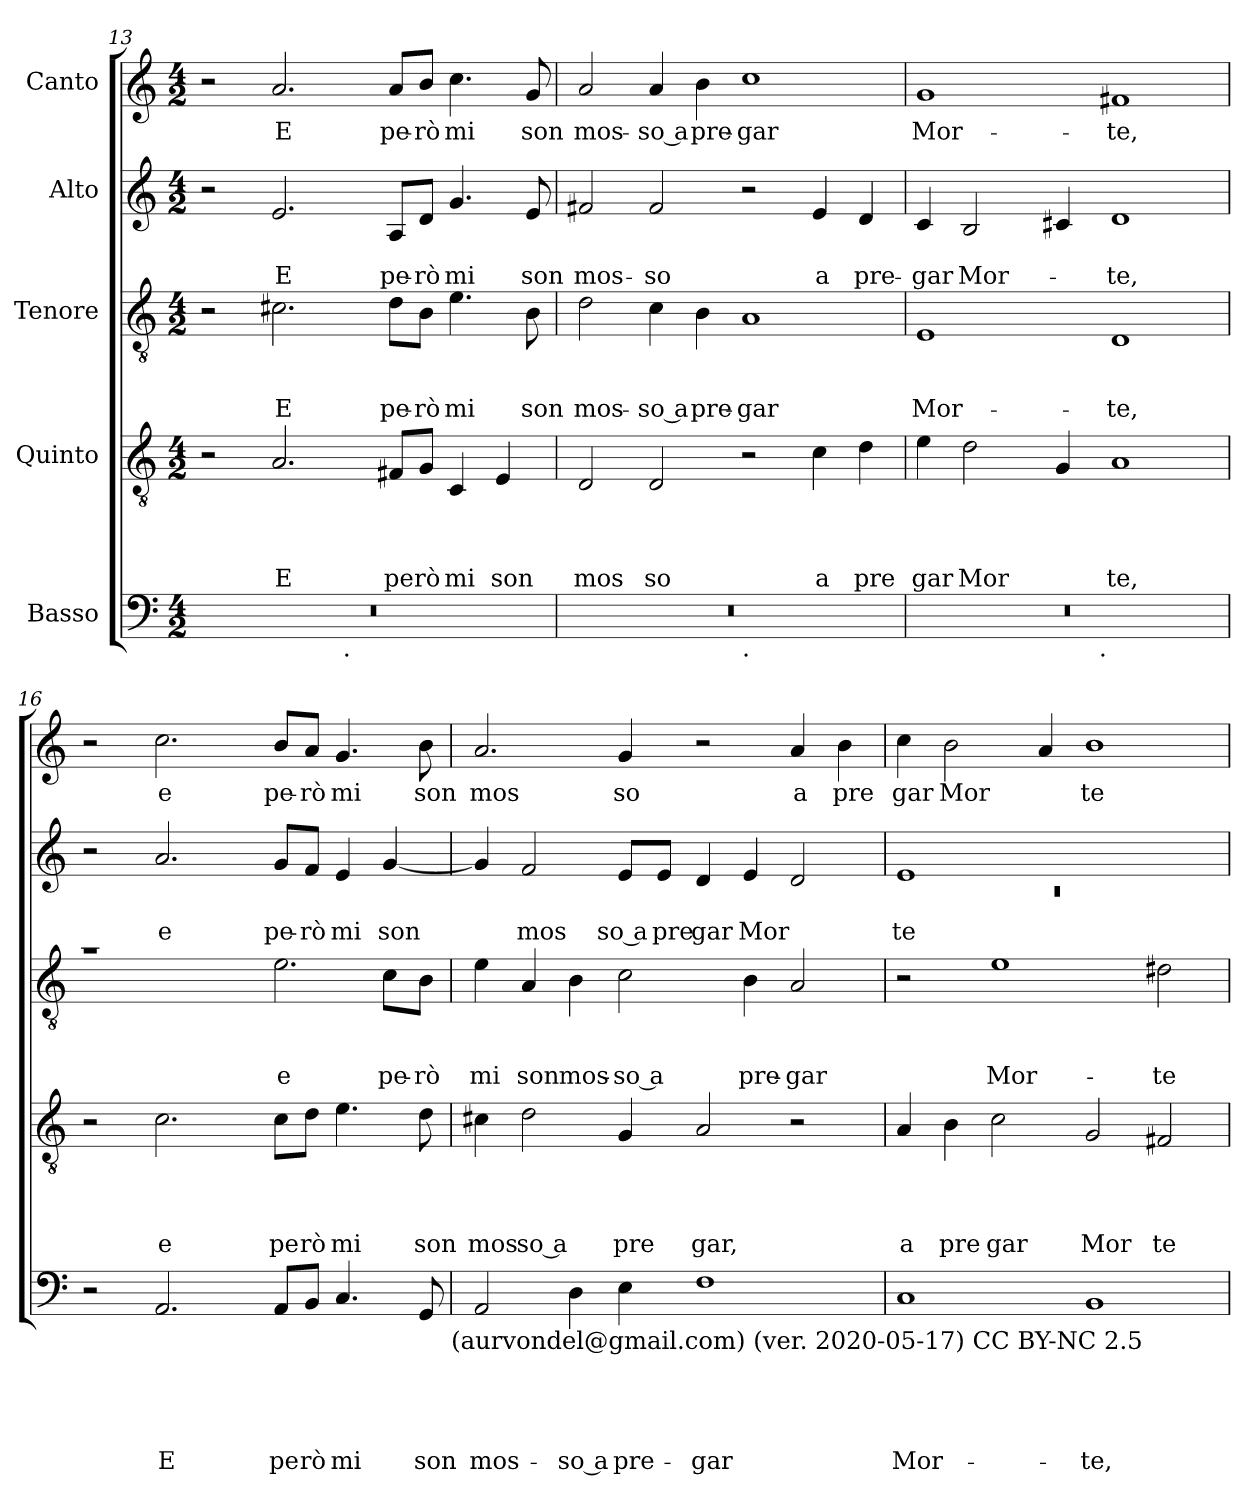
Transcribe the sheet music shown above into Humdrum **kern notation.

**kern	**text	**text	**text	**text	**text	**kern	**text	**text	**text	**text	**kern	**text	**text	**text	**kern	**text	**text	**kern	**text
*part5	*part5	*part5	*part5	*part5	*part5	*part4	*part4	*part4	*part4	*part4	*part3	*part3	*part3	*part3	*part2	*part2	*part2	*part1	*part1
*staff5	*staff5	*staff5	*staff5	*staff5	*staff5	*staff4	*staff4	*staff4	*staff4	*staff4	*staff3	*staff3	*staff3	*staff3	*staff2	*staff2	*staff2	*staff1	*staff1
*I"Basso	*	*	*	*	*	*I"Quinto	*	*	*	*	*I"Tenore	*	*	*	*I"Alto	*	*	*I"Canto	*
*clefF4	*	*	*	*	*	*clefGv2	*	*	*	*	*clefGv2	*	*	*	*clefG2	*	*	*clefG2	*
*k[]	*	*	*	*	*	*k[]	*	*	*	*	*k[]	*	*	*	*k[]	*	*	*k[]	*
*C:	*	*	*	*	*	*C:	*	*	*	*	*C:	*	*	*	*C:	*	*	*C:	*
*M4/2	*	*	*	*	*	*M4/2	*	*	*	*	*M4/2	*	*	*	*M4/2	*	*	*M4/2	*
=13	=13	=13	=13	=13	=13	=13	=13	=13	=13	=13	=13	=13	=13	=13	=13	=13	=13	=13	=13
*^	*	*	*	*	*	*	*	*	*	*	*	*	*	*	*	*	*	*	*
0r	1ryy	.	.	.	.	.	2r	.	.	.	.	2r	.	.	.	2r	.	.	2r	.
!	!	!	!	!	!	!	!	!	!	!	!LO:LY:b	!	!	!	!LO:LY:b	!	!	!LO:LY:b	!	!LO:LY:b
.	.	.	.	.	.	.	2.A/	.	.	.	E	2.c#X\	.	.	E	2.e/	.	E	2.a/	E
!	!LO:TX:b:t=.	!	!	!	!	!	!	!	!	!	!	!	!	!	!	!	!	!	!	!
.	1ryy	.	.	.	.	.	.	.	.	.	.	.	.	.	.	.	.	.	.	.
!	!	!	!	!	!	!	!	!	!	!	!LO:LY:b	!	!	!	!LO:LY:b	!	!	!LO:LY:b	!	!LO:LY:b
.	.	.	.	.	.	.	8F#X/L	.	.	.	pe	8d\L	.	.	pe-	8A/L	.	pe-	8a/L	pe-
!	!	!	!	!	!	!	!	!	!	!	!LO:LY:b	!	!	!	!LO:LY:b	!	!	!LO:LY:b	!	!LO:LY:b
.	.	.	.	.	.	.	8G/J	.	.	.	rò	8B\J	.	.	-rò	8d/J	.	-rò	8b/J	-rò
!	!	!	!	!	!	!	!	!	!	!	!LO:LY:b	!	!	!	!LO:LY:b	!	!	!LO:LY:b	!	!LO:LY:b
.	.	.	.	.	.	.	4C/	.	.	.	mi	4.e\	.	.	mi	4.g/	.	mi	4.cc\	mi
!	!	!	!	!	!	!	!	!	!	!	!LO:LY:b	!	!	!	!	!	!	!	!	!
.	.	.	.	.	.	.	4E/	.	.	.	son	.	.	.	.	.	.	.	.	.
!	!	!	!	!	!	!	!	!	!	!	!	!	!	!	!LO:LY:b	!	!	!LO:LY:b	!	!LO:LY:b
.	.	.	.	.	.	.	.	.	.	.	.	8B\	.	.	son	8e/	.	son	8g/	son
=14	=14	=14	=14	=14	=14	=14	=14	=14	=14	=14	=14	=14	=14	=14	=14	=14	=14	=14	=14	=14
!	!	!	!	!	!	!	!	!	!	!	!LO:LY:b	!	!	!	!LO:LY:b	!	!	!LO:LY:b	!	!LO:LY:b
0r	1ryy	.	.	.	.	.	2D/	.	.	.	mos	2d\	.	.	mos-	2f#X/	.	mos-	2a/	mos-
!	!	!	!	!	!	!	!	!	!	!	!LO:LY:b	!	!	!	!LO:LY:b:rj	!	!	!LO:LY:b	!	!LO:LY:b:rj
.	.	.	.	.	.	.	2D/	.	.	.	so	4c\	.	.	-so a	2f#/	.	-so	4a/	-so a
!	!	!	!	!	!	!	!	!	!	!	!	!	!	!	!LO:LY:b	!	!	!	!	!LO:LY:b
.	.	.	.	.	.	.	.	.	.	.	.	4B\	.	.	pre-	.	.	.	4b\	pre-
!	!LO:TX:b:t=.	!	!	!	!	!	!	!	!	!	!	!	!	!	!	!	!	!	!	!
!	!	!	!	!	!	!	!	!	!	!	!	!	!	!	!LO:LY:b	!	!	!	!	!LO:LY:b
.	1ryy	.	.	.	.	.	2r	.	.	.	.	1A	.	.	-gar	2r	.	.	1cc	-gar
!	!	!	!	!	!	!	!	!	!	!	!LO:LY:b	!	!	!	!	!	!	!LO:LY:b	!	!
.	.	.	.	.	.	.	4c\	.	.	.	a	.	.	.	.	4e/	.	a	.	.
!	!	!	!	!	!	!	!	!	!	!	!LO:LY:b	!	!	!	!	!	!	!LO:LY:b	!	!
.	.	.	.	.	.	.	4d\	.	.	.	pre	.	.	.	.	4d/	.	pre-	.	.
=15	=15	=15	=15	=15	=15	=15	=15	=15	=15	=15	=15	=15	=15	=15	=15	=15	=15	=15	=15	=15
!	!	!	!	!	!	!	!	!	!	!	!LO:LY:b	!	!	!	!LO:LY:b	!	!	!LO:LY:b	!	!LO:LY:b
0r	2ryy	.	.	.	.	.	4e\	.	.	.	gar	1E	.	.	Mor-	4c/	.	-gar	1g	Mor-
!	!	!	!	!	!	!	!	!	!	!	!LO:LY:b	!	!	!	!	!	!	!LO:LY:b	!	!
.	.	.	.	.	.	.	2d\	.	.	.	Mor	.	.	.	.	2B/	.	Mor-	.	.
.	4...ryy	.	.	.	.	.	.	.	.	.	.	.	.	.	.	.	.	.	.	.
.	.	.	.	.	.	.	4G/	.	.	.	.	.	.	.	.	4c#X/	.	.	.	.
!	!LO:TX:b:t=.	!	!	!	!	!	!	!	!	!	!	!	!	!	!	!	!	!	!	!
.	1ryy	.	.	.	.	.	.	.	.	.	.	.	.	.	.	.	.	.	.	.
!	!	!	!	!	!	!	!	!	!	!	!LO:LY:b	!	!	!	!LO:LY:b	!	!	!LO:LY:b	!	!LO:LY:b
.	.	.	.	.	.	.	1A	.	.	.	te,	1D	.	.	-te,	1d	.	-te,	1f#X	-te,
.	32ryy	.	.	.	.	.	.	.	.	.	.	.	.	.	.	.	.	.	.	.
*v	*v	*	*	*	*	*	*	*	*	*	*	*	*	*	*	*	*	*	*	*
=16	=16	=16	=16	=16	=16	=16	=16	=16	=16	=16	=16	=16	=16	=16	=16	=16	=16	=16	=16
*	*	*	*	*	*	*	*	*	*	*	*^	*	*	*	*	*	*	*	*
2r	.	.	.	.	.	2r	.	.	.	.	1ra	1..ryy	.	.	.	2r	.	.	2r	.
!	!	!	!	!	!LO:LY:b	!	!	!	!	!LO:LY:b	!	!	!	!	!	!	!	!LO:LY:b	!	!LO:LY:b
2.AA/	.	.	.	.	E	2.c\	.	.	.	e	.	.	.	.	.	2.a/	.	e	2.cc\	e
.	.	.	.	.	.	.	.	.	.	.	4ryy	.	.	.	.	.	.	.	.	.
!	!	!	!	!	!LO:LY:b	!	!	!	!	!LO:LY:b	!	!	!	!	!LO:LY:b	!	!	!LO:LY:b	!	!LO:LY:b
8AA/L	.	.	.	.	pe	8c\L	.	.	.	pe	2.e\	.	.	.	e	8g/L	.	pe-	8b/L	pe-
!	!	!	!	!	!LO:LY:b	!	!	!	!	!LO:LY:b	!	!	!	!	!	!	!	!LO:LY:b	!	!LO:LY:b
8BB/J	.	.	.	.	rò	8d\J	.	.	.	rò	.	.	.	.	.	8f/J	.	-rò	8a/J	-rò
!	!	!	!	!	!LO:LY:b	!	!	!	!	!LO:LY:b	!	!	!	!	!	!	!	!LO:LY:b	!	!LO:LY:b
4.C/	.	.	.	.	mi	4.e\	.	.	.	mi	.	.	.	.	.	4e/	.	mi	4.g/	mi
!	!	!	!	!	!	!	!	!	!	!	!	!	!	!	!LO:LY:b	!	!	!LO:LY:b	!	!
.	.	.	.	.	.	.	.	.	.	.	.	8c\L	.	.	pe-	[>4g/	.	son	.	.
!	!	!	!	!	!LO:LY:b	!	!	!	!	!LO:LY:b	!	!	!	!	!LO:LY:b	!	!	!	!	!LO:LY:b
8GG/	.	.	.	.	son	8d\	.	.	.	son	.	8B\J	.	.	-rò	.	.	.	8b\	son
!LO:TX:b:t=(aurvondel@gmail.com) (ver. 2020-05-17) CC BY-NC 2.5	!	!	!	!	!	!	!	!	!	!	!	!	!	!	!	!	!	!	!	!
!!LO:PB:g=z
=17	=17	=17	=17	=17	=17	=17	=17	=17	=17	=17	=17	=17	=17	=17	=17	=17	=17	=17	=17	=17
!	!	!	!	!	!LO:LY:b	!	!	!	!	!LO:LY:b	!	!	!	!	!LO:LY:b	!	!	!	!	!LO:LY:b
*	*	*	*	*	*	*	*	*	*	*	*v	*v	*	*	*	*	*	*	*	*
2AA/	.	.	.	.	mos-	4c#X\	.	.	.	mos	4e\	.	.	mi	4g/]	.	.	2.a/	mos
!	!	!	!	!	!	!	!	!	!	!LO:LY:b:rj	!	!	!	!LO:LY:b	!	!	!LO:LY:b	!	!
.	.	.	.	.	.	2d\	.	.	.	so a	4A/	.	.	son	2f/	.	mos	.	.
!	!	!	!	!	!LO:LY:b:rj	!	!	!	!	!	!	!	!	!LO:LY:b	!	!	!	!	!
4D\	.	.	.	.	-so a	.	.	.	.	.	4B\	.	.	mos-	.	.	.	.	.
!	!	!	!	!	!LO:LY:b	!	!	!	!	!LO:LY:b	!	!	!	!LO:LY:b:rj	!	!	!LO:LY:b:rj	!	!LO:LY:b
4E\	.	.	.	.	pre-	4G/	.	.	.	pre	2c\	.	.	-so a	8e/L	.	so a	4g/	so
!	!	!	!	!	!	!	!	!	!	!	!	!	!	!	!	!	!LO:LY:b	!	!
.	.	.	.	.	.	.	.	.	.	.	.	.	.	.	8e/J	.	pre	.	.
!	!	!	!	!	!LO:LY:b	!	!	!	!	!LO:LY:b	!	!	!	!	!	!	!LO:LY:b	!	!
1F	.	.	.	.	-gar	2A/	.	.	.	gar,	.	.	.	.	4d/	.	gar	2r	.
!	!	!	!	!	!	!	!	!	!	!	!	!	!	!LO:LY:b	!	!	!LO:LY:b	!	!
.	.	.	.	.	.	.	.	.	.	.	4B\	.	.	pre-	4e/	.	Mor	.	.
!	!	!	!	!	!	!	!	!	!	!	!	!	!	!LO:LY:b	!	!	!	!	!LO:LY:b
.	.	.	.	.	.	2r	.	.	.	.	2A/	.	.	-gar	2d/	.	.	4a/	a
!	!	!	!	!	!	!	!	!	!	!	!	!	!	!	!	!	!	!	!LO:LY:b
.	.	.	.	.	.	.	.	.	.	.	.	.	.	.	.	.	.	4b\	pre
=18	=18	=18	=18	=18	=18	=18	=18	=18	=18	=18	=18	=18	=18	=18	=18	=18	=18	=18	=18
*	*	*	*	*	*	*	*	*	*	*	*	*	*	*	*^	*	*	*	*
!	!	!	!	!	!LO:LY:b	!	!	!	!	!LO:LY:b	!	!	!	!	!	!LO:N:vis=1	!	!LO:LY:b	!	!LO:LY:b
1C	.	.	.	.	Mor-	4A/	.	.	.	a	2r	.	.	.	1e	0rc	.	te	4cc\	gar
!	!	!	!	!	!	!	!	!	!	!LO:LY:b	!	!	!	!	!	!	!	!	!	!LO:LY:b
.	.	.	.	.	.	4B\	.	.	.	pre	.	.	.	.	.	.	.	.	2b\	Mor
!	!	!	!	!	!	!	!	!	!	!LO:LY:b	!	!	!	!LO:LY:b	!	!	!	!	!	!
.	.	.	.	.	.	2c\	.	.	.	gar	1e	.	.	Mor-	.	.	.	.	.	.
.	.	.	.	.	.	.	.	.	.	.	.	.	.	.	.	.	.	.	4a/	.
!	!	!	!	!	!LO:LY:b	!	!	!	!	!LO:LY:b	!	!	!	!	!	!	!	!	!	!LO:LY:b
1BB	.	.	.	.	-te,	2G/	.	.	.	Mor	.	.	.	.	1ryy	.	.	.	1b	te
!	!	!	!	!	!	!	!	!	!	!LO:LY:b	!	!	!	!LO:LY:b	!	!	!	!	!	!
.	.	.	.	.	.	2F#X/	.	.	.	te	2d#X\	.	.	-te	.	.	.	.	.	.
*	*	*	*	*	*	*	*	*	*	*	*	*	*	*	*v	*v	*	*	*	*
=	=	=	=	=	=	=	=	=	=	=	=	=	=	=	=	=	=	=	=
*-	*-	*-	*-	*-	*-	*-	*-	*-	*-	*-	*-	*-	*-	*-	*-	*-	*-	*-	*-
